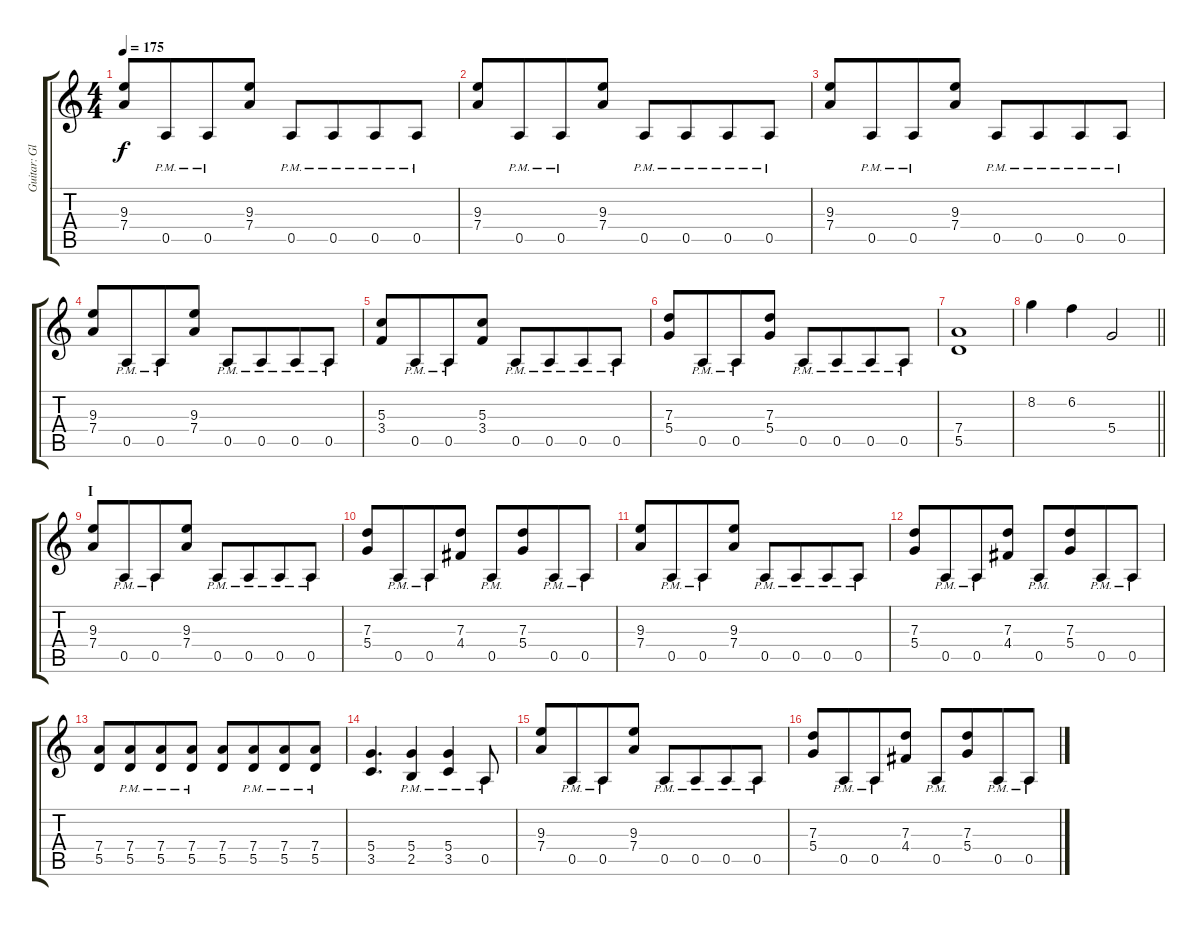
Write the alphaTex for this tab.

\track ("Guitar: Glenn" "Guitar: Gl") {instrument distortionguitar}
\staff {score tabs}
\tuning (E4 B3 G3 D3 A2 E2) {hide}
\ts (4 4)
\tempo 175
\clef g2
\ks c
(9.3 7.4).8{dy f} 0.5{pm}.8{beam merge} 0.5{pm}.8 (9.3 7.4).8 0.5{pm}.8 0.5{pm}.8{beam merge} 0.5{pm}.8 0.5{pm}.8 |
(9.3 7.4).8 0.5{pm}.8{beam merge} 0.5{pm}.8 (9.3 7.4).8 0.5{pm}.8 0.5{pm}.8{beam merge} 0.5{pm}.8 0.5{pm}.8 |
(9.3 7.4).8 0.5{pm}.8{beam merge} 0.5{pm}.8 (9.3 7.4).8 0.5{pm}.8 0.5{pm}.8{beam merge} 0.5{pm}.8 0.5{pm}.8 |
(9.3 7.4).8 0.5{pm}.8{beam merge} 0.5{pm}.8 (9.3 7.4).8 0.5{pm}.8 0.5{pm}.8{beam merge} 0.5{pm}.8 0.5{pm}.8 |
(5.3 3.4).8 0.5{pm}.8{beam merge} 0.5{pm}.8 (5.3 3.4).8 0.5{pm}.8 0.5{pm}.8{beam merge} 0.5{pm}.8 0.5{pm}.8 |
(7.3 5.4).8 0.5{pm}.8{beam merge} 0.5{pm}.8 (7.3 5.4).8 0.5{pm}.8 0.5{pm}.8{beam merge} 0.5{pm}.8 0.5{pm}.8 |
(7.4 5.5).1 |
\barLineRight lightlight
8.2.4 6.2.4 5.4.2 |
\section ("" "I")
(9.3 7.4).8 0.5{pm}.8{beam merge} 0.5{pm}.8 (9.3 7.4).8 0.5{pm}.8 0.5{pm}.8{beam merge} 0.5{pm}.8 0.5{pm}.8 |
(7.3 5.4).8 0.5{pm}.8{beam merge} 0.5{pm}.8 (7.3 4.4).8 0.5{pm}.8 (7.3 5.4).8{beam merge} 0.5{pm}.8 0.5{pm}.8 |
(9.3 7.4).8 0.5{pm}.8{beam merge} 0.5{pm}.8 (9.3 7.4).8 0.5{pm}.8 0.5{pm}.8{beam merge} 0.5{pm}.8 0.5{pm}.8 |
(7.3 5.4).8 0.5{pm}.8{beam merge} 0.5{pm}.8 (7.3 4.4).8 0.5{pm}.8 (7.3 5.4).8{beam merge} 0.5{pm}.8 0.5{pm}.8 |
(7.4 5.5).8 (7.4{pm} 5.5{pm}).8{beam merge} (7.4{pm} 5.5{pm}).8 (7.4{pm} 5.5{pm}).8 (7.4 5.5).8 (7.4{pm} 5.5{pm}).8{beam merge} (7.4{pm} 5.5{pm}).8 (7.4{pm} 5.5{pm}).8 |
(5.4 3.5).4{d} (5.4 2.5{pm}).4{beam merge} (5.4 3.5{pm}).4 0.5{pm}.8 |
(9.3 7.4).8 0.5{pm}.8{beam merge} 0.5{pm}.8 (9.3 7.4).8 0.5{pm}.8 0.5{pm}.8{beam merge} 0.5{pm}.8 0.5{pm}.8 |
(7.3 5.4).8 0.5{pm}.8{beam merge} 0.5{pm}.8 (7.3 4.4).8 0.5{pm}.8 (7.3 5.4).8{beam merge} 0.5{pm}.8 0.5{pm}.8
